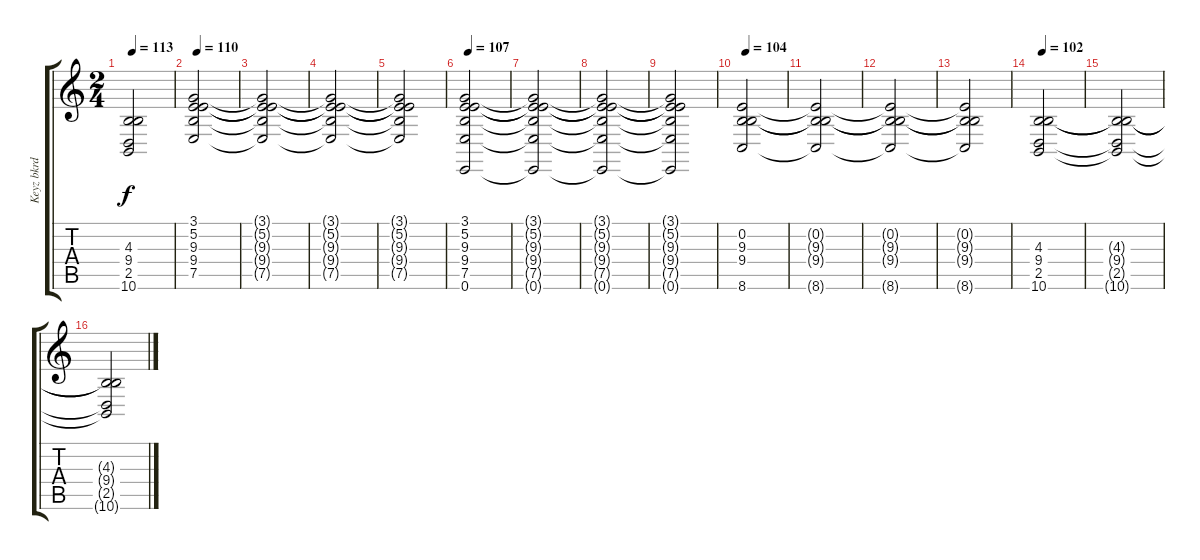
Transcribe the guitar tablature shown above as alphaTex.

\track ("Keyz bkrd" "Keyz bkrd") {instrument stringensemble1}
\staff {score tabs}
\tuning (E4 B3 G3 D3 A2 E2) {hide}
\ts (2 4)
\tempo 113
\clef g2
\ks c
(4.3{t} 9.4{t} 2.5{t} 10.6{t}).2{dy f} |
\tempo 110
(3.1 5.2 9.3 9.4 7.5).2{volume 12} |
(3.1{t} 5.2{t} 9.3{t} 9.4{t} 7.5{t}).2 |
(3.1{t} 5.2{t} 9.3{t} 9.4{t} 7.5{t}).2{volume 0} |
(3.1{t} 5.2{t} 9.3{t} 9.4{t} 7.5{t}).2 |
\tempo 107
(3.1 5.2 9.3 9.4 7.5 0.6).2{volume 12} |
(3.1{t} 5.2{t} 9.3{t} 9.4{t} 7.5{t} 0.6{t}).2 |
(3.1{t} 5.2{t} 9.3{t} 9.4{t} 7.5{t} 0.6{t}).2{volume 0} |
(3.1{t} 5.2{t} 9.3{t} 9.4{t} 7.5{t} 0.6{t}).2 |
\tempo 104
(0.2 9.3 9.4 8.6).2{volume 12} |
(0.2{t} 9.3{t} 9.4{t} 8.6{t}).2 |
(0.2{t} 9.3{t} 9.4{t} 8.6{t}).2{volume 0} |
(0.2{t} 9.3{t} 9.4{t} 8.6{t}).2 |
\tempo 102
(4.3 9.4 2.5 10.6).2{volume 12} |
(4.3{t} 9.4{t} 2.5{t} 10.6{t}).2 |
(4.3{t} 9.4{t} 2.5{t} 10.6{t}).2{volume 0}
